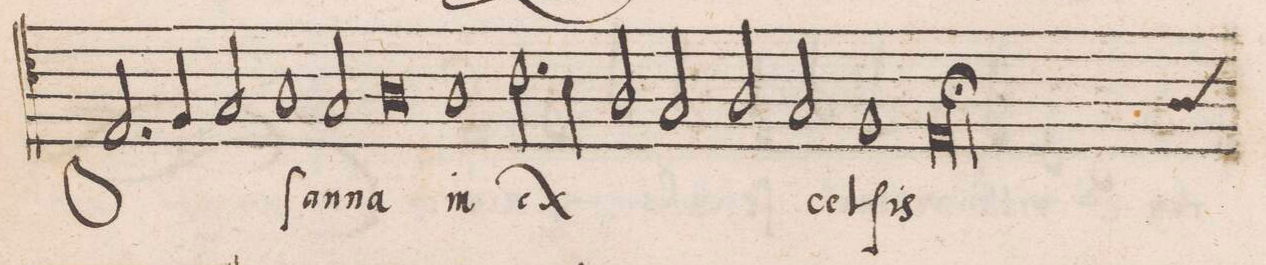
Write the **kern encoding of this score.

**kern	**text
*I"TENOR	*
*clefC4	*
*k[]	*
*met(C|)	*
*M2/1	*
2.E/	O-
4F/	.
2G/	.
1A\	-ſan-
=30-	=30-
2G/	.
0A	-na
=31-	=31-
1A	in
=32-	=32-
2.c\	ex-
4B\	.
2A/	.
2G/	.
=33-	=33-
2A/	.
2G/	.
1F	-cel-
=34-	=34-
*custos:A	*
00E;	-ſis
=35-	=35-
=36-	=36-
*-	*-
